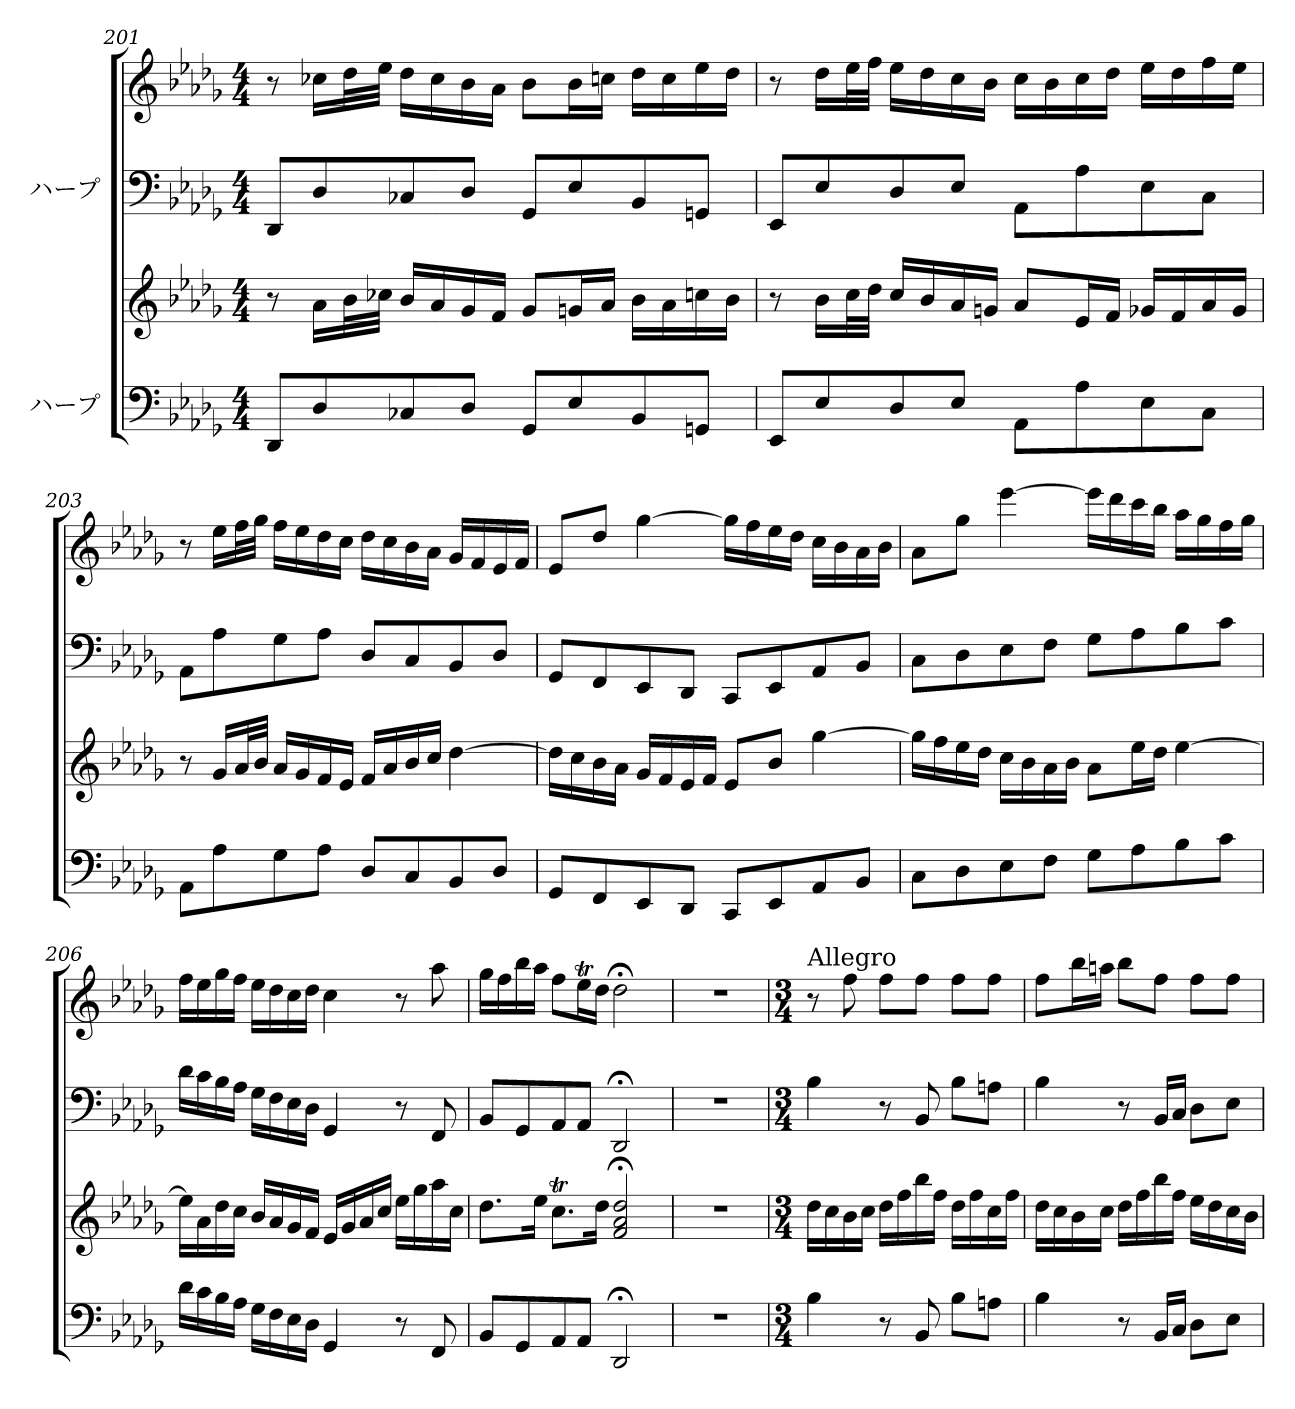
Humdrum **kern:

**kern	**kern	**kern	**kern
*part2	*part2	*part1	*part1
*staff4	*staff3	*staff2	*staff1
*I"ハープ	*	*I"ハープ	*
!!LO:LB:g=z
*clefF4	*clefG2	*clefF4	*clefG2
*k[b-e-a-d-g-]	*k[b-e-a-d-g-]	*k[b-e-a-d-g-]	*k[b-e-a-d-g-]
*M4/4	*M4/4	*M4/4	*M4/4
=201	=201	=201	=201
8DD-/L	8r	8DD-/L	8r
8D-/	16a-\LL	8D-/	16cc-X\LL
.	32b-\L	.	32dd-\L
.	32cc-X\JJJ	.	32ee-\JJJ
8C-X/	16b-/LL	8C-X/	16dd-\LL
.	16a-/	.	16cc-\
8D-/J	16g-/	8D-/J	16b-\
.	16f/JJ	.	16a-\JJ
8GG-/L	8g-/L	8GG-/L	8b-\L
8E-/	16gn/L	8E-/	16b-\L
.	16a-/JJ	.	16ccn\JJ
8BB-/	16b-\LL	8BB-/	16dd-\LL
.	16a-\	.	16cc\
8GGn/J	16ccn\	8GGn/J	16ee-\
.	16b-\JJ	.	16dd-\JJ
=202	=202	=202	=202
8EE-/L	8r	8EE-/L	8r
8E-/	16b-\LL	8E-/	16dd-\LL
.	32cc\L	.	32ee-\L
.	32dd-\JJJ	.	32ff\JJJ
8D-/	16cc/LL	8D-/	16ee-\LL
.	16b-/	.	16dd-\
8E-/J	16a-/	8E-/J	16cc\
.	16gn/JJ	.	16b-\JJ
8AA-\L	8a-/L	8AA-\L	16cc\LL
.	.	.	16b-\
8A-\	16e-/L	8A-\	16cc\
.	16f/JJ	.	16dd-\JJ
8E-\	16g-X/LL	8E-\	16ee-\LL
.	16f/	.	16dd-\
8C\J	16a-/	8C\J	16ff\
.	16g-/JJ	.	16ee-\JJ
!!LO:PB:g=z
=203	=203	=203	=203
8AA-\L	8r	8AA-\L	8r
8A-\	16g-/LL	8A-\	16ee-\LL
.	32a-/L	.	32ff\L
.	32b-/JJJ	.	32gg-\JJJ
8G-\	16a-/LL	8G-\	16ff\LL
.	16g-/	.	16ee-\
8A-\J	16f/	8A-\J	16dd-\
.	16e-/JJ	.	16cc\JJ
8D-/L	16f/LL	8D-/L	16dd-\LL
.	16a-/	.	16cc\
8C/	16b-/	8C/	16b-\
.	16cc/JJ	.	16a-\JJ
8BB-/	[4dd-\	8BB-/	16g-/LL
.	.	.	16f/
8D-/J	.	8D-/J	16e-/
.	.	.	16f/JJ
=204	=204	=204	=204
8GG-/L	16dd-\LL]	8GG-/L	8e-/L
.	16cc\	.	.
8FF/	16b-\	8FF/	8dd-/J
.	16a-\JJ	.	.
8EE-/	16g-/LL	8EE-/	[4gg-\
.	16f/	.	.
8DD-/J	16e-/	8DD-/J	.
.	16f/JJ	.	.
8CC/L	8e-/L	8CC/L	16gg-\LL]
.	.	.	16ff\
8EE-/	8b-/J	8EE-/	16ee-\
.	.	.	16dd-\JJ
8AA-/	[4gg-\	8AA-/	16cc\LL
.	.	.	16b-\
8BB-/J	.	8BB-/J	16a-\
.	.	.	16b-\JJ
!!LO:LB:g=z
=205	=205	=205	=205
8C\L	16gg-\LL]	8C\L	8a-\L
.	16ff\	.	.
8D-\	16ee-\	8D-\	8gg-\J
.	16dd-\JJ	.	.
8E-\	16cc\LL	8E-\	[4eee-\
.	16b-\	.	.
8F\J	16a-\	8F\J	.
.	16b-\JJ	.	.
8G-\L	8a-\L	8G-\L	16eee-\LL]
.	.	.	16ddd-\
8A-\	16ee-\L	8A-\	16ccc\
.	16dd-\JJ	.	16bb-\JJ
8B-\	[4ee-\	8B-\	16aa-\LL
.	.	.	16gg-\
8c\J	.	8c\J	16ff\
.	.	.	16gg-\JJ
=206	=206	=206	=206
16d-\LL	16ee-\LL]	16d-\LL	16ff\LL
16c\	16a-\	16c\	16ee-\
16B-\	16dd-\	16B-\	16gg-\
16A-\JJ	16cc\JJ	16A-\JJ	16ff\JJ
16G-\LL	16b-/LL	16G-\LL	16ee-\LL
16F\	16a-/	16F\	16dd-\
16E-\	16g-/	16E-\	16cc\
16D-\JJ	16f/JJ	16D-\JJ	16dd-\JJ
4GG-/	16e-/LL	4GG-/	4cc\
.	16g-/	.	.
.	16a-/	.	.
.	16cc/JJ	.	.
8r	16ee-\LL	8r	8r
.	16gg-\	.	.
8FF/	16aa-\	8FF/	8aa-\
.	16cc\JJ	.	.
=207	=207	=207	=207
8BB-/L	8.dd-\L	8BB-/L	16gg-\LL
.	.	.	16ff\
8GG-/	.	8GG-/	16bb-\
.	16ee-\Jk	.	16aa-\JJ
8AA-/	8.cct\L	8AA-/	8ff\L
8AA-/J	.	8AA-/J	16ee-T\L
.	16dd-\Jk	.	16dd-\JJ
2DD-;</	2f/;< 2a-/;< 2dd-/;<	2DD-;</	2dd-;<\
!!LO:LB:g=z
=208	=208	=208	=208
1r	1r	1r	1r
!!LO:PB:g=z
=209	=209	=209	=209
*M3/4	*M3/4	*M3/4	*M3/4
*	*	*	*MM130
!	!	!	!LO:TX:a:t=Allegro
4B-\	16dd-\LL	4B-\	8r
.	16cc\	.	.
.	16b-\	.	8ff\
.	16cc\JJ	.	.
8r	16dd-\LL	8r	8ff\L
.	16ff\	.	.
8BB-/	16bb-\	8BB-/	8ff\J
.	16ff\JJ	.	.
8B-\L	16dd-\LL	8B-\L	8ff\L
.	16ff\	.	.
8An\J	16cc\	8An\J	8ff\J
.	16ff\JJ	.	.
=210	=210	=210	=210
4B-\	16dd-\LL	4B-\	8ff\L
.	16cc\	.	.
.	16b-\	.	16bb-\L
.	16cc\JJ	.	16aan\JJ
8r	16dd-\LL	8r	8bb-\L
.	16ff\	.	.
16BB-/LL	16bb-\	16BB-/LL	8ff\J
16C/JJ	16ff\JJ	16C/JJ	.
8D-\L	16ee-\LL	8D-\L	8ff\L
.	16dd-\	.	.
8E-\J	16cc\	8E-\J	8ff\J
.	16b-\JJ	.	.
=	=	=	=
*-	*-	*-	*-
